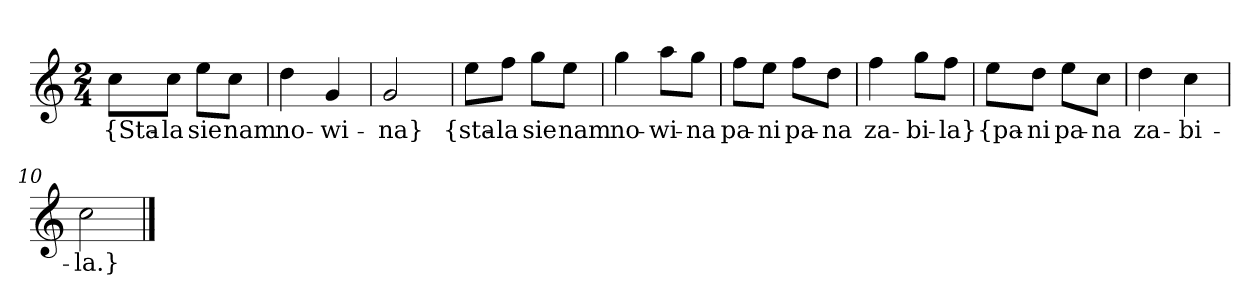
**kern	**text
*part1	*part1
*staff1	*staff1
*clefG2	*
*k[]	*
*C:	*
*M2/4	*
=	=
8cc\L	{Sta-
8cc\J	-la
8ee\L	sie
8cc\J	nam
=2	=2
4dd	no-
4g	-wi-
=3	=3
2g	-na}
=4y	=4y
8ee\L	{sta-
8ff\J	-la
8gg\L	sie
8ee\J	nam
=5	=5
4gg	no-
8aa\L	-wi-
8gg\J	-na
=6	=6
8ff\L	pa-
8ee\J	-ni
8ff\L	pa-
8dd\J	-na
=7	=7
4ff	za-
8gg\L	-bi-
8ff\J	-la}
=8y	=8y
8ee\L	{pa-
8dd\J	-ni
8ee\L	pa-
8cc\J	-na
=9	=9
4dd	za-
4cc	-bi-
=10	=10
2cc	-la.}
==	==
*-	*-
